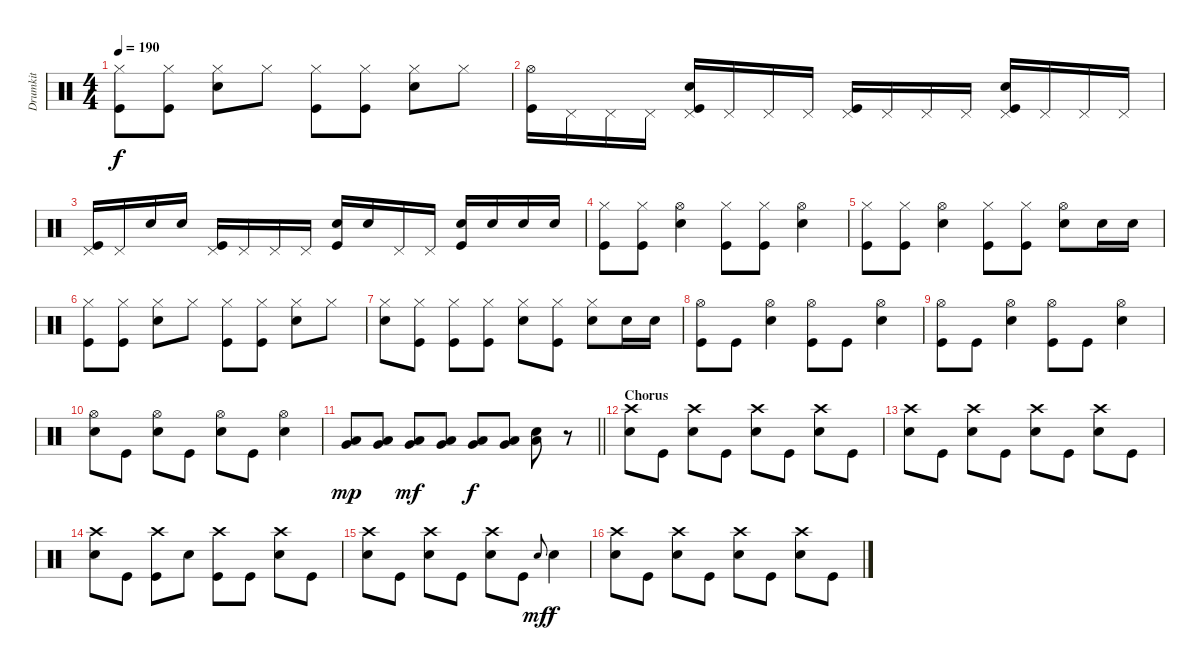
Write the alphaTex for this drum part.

\track ("Drumkit" "Drumkit") {instrument percussion}
\staff {score}
\articulation defaults
\ts (4 4)
\tempo 190
\clef neutral
\ks c
("Hi-Hat (closed)" "Kick (hit)").8{dy f} ("Hi-Hat (closed)" "Kick (hit)").8 ("Hi-Hat (closed)" "Snare (hit) 2").8 "Hi-Hat (closed)".8 ("Hi-Hat (closed)" "Kick (hit)").8 ("Hi-Hat (closed)" "Kick (hit)").8 ("Hi-Hat (closed)" "Snare (hit) 2").8 "Hi-Hat (closed)".8 |
("Hi-Hat (open)" "Kick (hit)").16 "Pedal Hi-Hat (hit)".16 "Pedal Hi-Hat (hit)".16 "Pedal Hi-Hat (hit)".16 ("Pedal Hi-Hat (hit)" "Snare (hit) 2" "Kick (hit)").16 "Pedal Hi-Hat (hit)".16 "Pedal Hi-Hat (hit)".16 "Pedal Hi-Hat (hit)".16 ("Pedal Hi-Hat (hit)" "Kick (hit)").16 "Pedal Hi-Hat (hit)".16 "Pedal Hi-Hat (hit)".16 "Pedal Hi-Hat (hit)".16 ("Pedal Hi-Hat (hit)" "Snare (hit) 2" "Kick (hit)").16 "Pedal Hi-Hat (hit)".16 "Pedal Hi-Hat (hit)".16 "Pedal Hi-Hat (hit)".16 |
("Pedal Hi-Hat (hit)" "Kick (hit)").16 "Pedal Hi-Hat (hit)".16 "Snare (hit) 2".16 "Snare (hit) 2".16 ("Pedal Hi-Hat (hit)" "Kick (hit)").16 "Pedal Hi-Hat (hit)".16 "Pedal Hi-Hat (hit)".16 "Pedal Hi-Hat (hit)".16 ("Kick (hit)" "Snare (hit) 2").16 "Snare (hit) 2".16 "Pedal Hi-Hat (hit)".16 "Pedal Hi-Hat (hit)".16 ("Snare (hit) 2" "Kick (hit)").16 "Snare (hit) 2".16 "Snare (hit) 2".16 "Snare (hit) 2".16 |
("Hi-Hat (closed)" "Kick (hit)").8 ("Hi-Hat (closed)" "Kick (hit)").8 ("Hi-Hat (open)" "Snare (hit) 2").4 ("Hi-Hat (closed)" "Kick (hit)").8 ("Hi-Hat (closed)" "Kick (hit)").8 ("Hi-Hat (open)" "Snare (hit) 2").4 |
("Hi-Hat (closed)" "Kick (hit)").8 ("Hi-Hat (closed)" "Kick (hit)").8 ("Hi-Hat (open)" "Snare (hit) 2").4 ("Hi-Hat (closed)" "Kick (hit)").8 ("Hi-Hat (closed)" "Kick (hit)").8 ("Hi-Hat (open)" "Snare (hit) 2").8 "Snare (hit) 2".16 "Snare (hit) 2".16 |
("Hi-Hat (closed)" "Kick (hit)").8 ("Hi-Hat (closed)" "Kick (hit)").8 ("Hi-Hat (closed)" "Snare (hit) 2").8 "Hi-Hat (closed)".8 ("Hi-Hat (closed)" "Kick (hit)").8 ("Hi-Hat (closed)" "Kick (hit)").8 ("Hi-Hat (closed)" "Snare (hit) 2").8 "Hi-Hat (closed)".8 |
("Hi-Hat (closed)" "Snare (hit) 2").8 ("Hi-Hat (closed)" "Kick (hit)").8 ("Hi-Hat (closed)" "Kick (hit)").8 ("Hi-Hat (closed)" "Kick (hit)").8 ("Hi-Hat (closed)" "Snare (hit) 2").8 ("Hi-Hat (closed)" "Kick (hit)").8 ("Hi-Hat (closed)" "Snare (hit) 2").8 "Snare (hit) 2".16 "Snare (hit) 2".16 |
("Hi-Hat (open)" "Kick (hit)").8 "Kick (hit)".8 ("Hi-Hat (open)" "Snare (hit) 2").4 ("Hi-Hat (open)" "Kick (hit)").8 "Kick (hit)".8 ("Hi-Hat (open)" "Snare (hit) 2").4 |
("Hi-Hat (open)" "Kick (hit)").8 "Kick (hit)".8 ("Hi-Hat (open)" "Snare (hit) 2").4 ("Hi-Hat (open)" "Kick (hit)").8 "Kick (hit)".8 ("Hi-Hat (open)" "Snare (hit) 2").4 |
("Hi-Hat (open)" "Snare (hit) 2").8 "Kick (hit)".8 ("Hi-Hat (open)" "Snare (hit) 2").8 "Kick (hit)".8 ("Hi-Hat (open)" "Snare (hit) 2").8 "Kick (hit)".8 ("Hi-Hat (open)" "Snare (hit) 2").4 |
\barLineRight lightlight
("Very Low Tom (hit)" "Low Floor Tom (hit)").8{dy mp} ("Very Low Tom (hit)" "Low Floor Tom (hit)").8 ("Very Low Tom (hit)" "Low Floor Tom (hit)").8{dy mf} ("Very Low Tom (hit)" "Low Floor Tom (hit)").8 ("Very Low Tom (hit)" "Low Floor Tom (hit)").8{dy f} ("Very Low Tom (hit)" "Low Floor Tom (hit)").8 ("Snare (hit) 2" "Low Floor Tom (hit)").8 r.8 |
\section ("" "Chorus ")
("Crash high (hit)" "Snare (hit) 2").8 "Kick (hit)".8 ("Crash high (hit)" "Snare (hit) 2").8 "Kick (hit)".8 ("Crash high (hit)" "Snare (hit) 2").8 "Kick (hit)".8 ("Crash high (hit)" "Snare (hit) 2").8 "Kick (hit)".8 |
("Crash high (hit)" "Snare (hit) 2").8 "Kick (hit)".8 ("Crash high (hit)" "Snare (hit) 2").8 "Kick (hit)".8 ("Crash high (hit)" "Snare (hit) 2").8 "Kick (hit)".8 ("Crash high (hit)" "Snare (hit) 2").8 "Kick (hit)".8 |
("Crash high (hit)" "Snare (hit) 2").8 "Kick (hit)".8 ("Crash high (hit)" "Kick (hit)").8 "Snare (hit) 2".8 ("Crash high (hit)" "Kick (hit)").8 "Kick (hit)".8 ("Crash high (hit)" "Snare (hit) 2").8 "Kick (hit)".8 |
("Crash high (hit)" "Snare (hit) 2").8 "Kick (hit)".8 ("Crash high (hit)" "Snare (hit) 2").8 "Kick (hit)".8 ("Crash high (hit)" "Snare (hit) 2").8 "Kick (hit)".8 "Snare (hit)".8{gr onbeat dy mf} "Snare (hit) 2".4{dy f} |
("Crash high (hit)" "Snare (hit) 2").8 "Kick (hit)".8 ("Crash high (hit)" "Snare (hit) 2").8 "Kick (hit)".8 ("Crash high (hit)" "Snare (hit) 2").8 "Kick (hit)".8 ("Crash high (hit)" "Snare (hit) 2").8 "Kick (hit)".8
